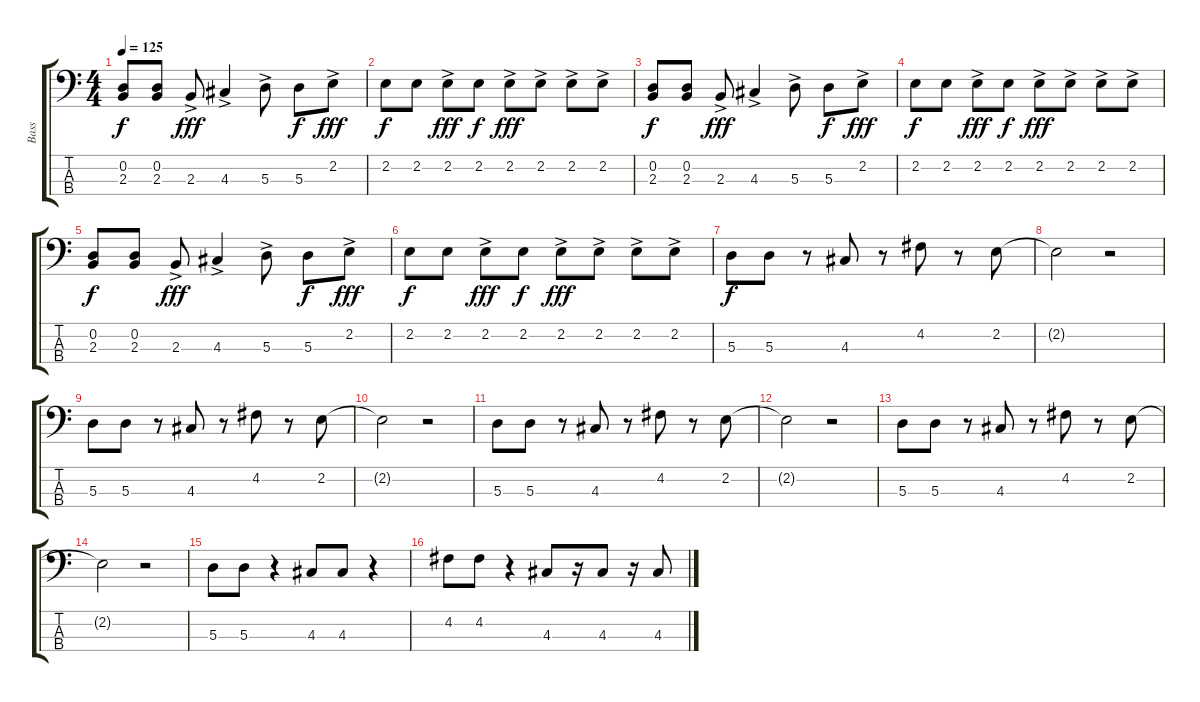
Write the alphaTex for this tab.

\track ("Bass" "Bass") {instrument electricbassfinger}
\staff {score tabs}
\tuning (G2 D2 A1 E1) {hide}
\ts (4 4)
\tempo 125
\clef f4
\ks c
(0.2 2.3).8{dy f} (0.2 2.3).8 2.3{ac}.8{dy fff} 4.3{ac}.4 5.3{ac}.8 5.3.8{dy f} 2.2{ac}.8{dy fff} |
2.2.8{dy f} 2.2.8 2.2{ac}.8{dy fff} 2.2.8{dy f} 2.2{ac}.8{dy fff} 2.2{ac}.8 2.2{ac}.8 2.2{ac}.8 |
(0.2 2.3).8{dy f} (0.2 2.3).8 2.3{ac}.8{dy fff} 4.3{ac}.4 5.3{ac}.8 5.3.8{dy f} 2.2{ac}.8{dy fff} |
2.2.8{dy f} 2.2.8 2.2{ac}.8{dy fff} 2.2.8{dy f} 2.2{ac}.8{dy fff} 2.2{ac}.8 2.2{ac}.8 2.2{ac}.8 |
(0.2 2.3).8{dy f} (0.2 2.3).8 2.3{ac}.8{dy fff} 4.3{ac}.4 5.3{ac}.8 5.3.8{dy f} 2.2{ac}.8{dy fff} |
2.2.8{dy f} 2.2.8 2.2{ac}.8{dy fff} 2.2.8{dy f} 2.2{ac}.8{dy fff} 2.2{ac}.8 2.2{ac}.8 2.2{ac}.8 |
5.3.8{dy f} 5.3.8 r.8 4.3.8 r.8 4.2.8 r.8 2.2.8 |
2.2{t}.2 r.2 |
5.3.8 5.3.8 r.8 4.3.8 r.8 4.2.8 r.8 2.2.8 |
2.2{t}.2 r.2 |
5.3.8 5.3.8 r.8 4.3.8 r.8 4.2.8 r.8 2.2.8 |
2.2{t}.2 r.2 |
5.3.8 5.3.8 r.8 4.3.8 r.8 4.2.8 r.8 2.2.8 |
2.2{t}.2 r.2 |
5.3.8 5.3.8 r.4 4.3.8 4.3.8 r.4 |
4.2.8 4.2.8 r.4 4.3.8 r.16 4.3.8 r.16 4.3.8
